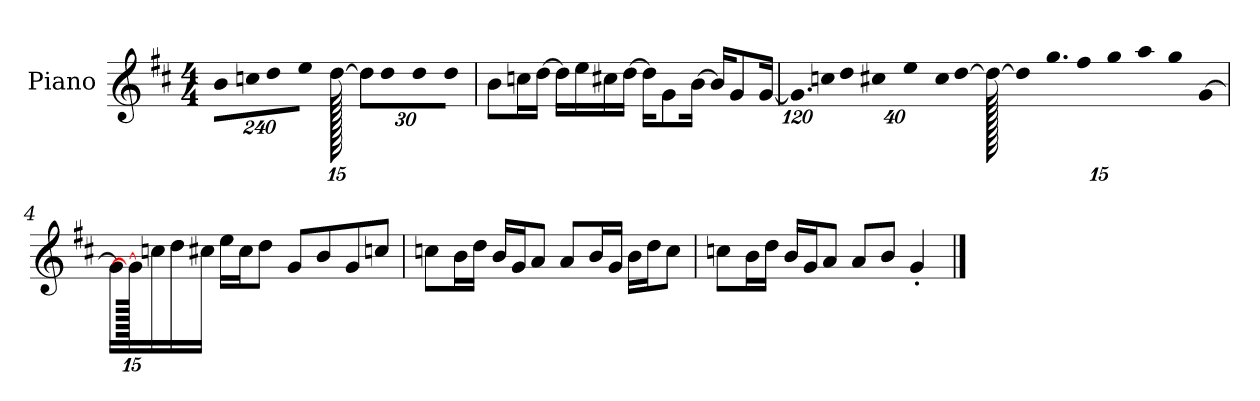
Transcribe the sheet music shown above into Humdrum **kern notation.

**kern
*part1
*staff1
*I"Piano
*I'P-no
*clefG2
*k[f#c#]
*M4/4
*MM90
*Xbrackettup
=1
!LO:N:vis=8
960%137b\L
!LO:N:vis=16
1920%137ccn\K
!LO:N:vis=8
960%137dd\
!LO:N:vis=8
960%137ee\J
[1920dd\
240%17dd\L]
!LO:N:vis=8
960%137dd\
!LO:N:vis=8
960%137dd\
!LO:N:vis=8
960%137dd\J
=2
8b\L
16ccn\L
[16dd\JJ
16dd\LL]
16ee\
16cc#X\
[16dd\JJ
16dd\KL]
8g\
[16b\Jk
16b/KL]
8g/
[16g/Jk
=3
!LO:N:vis=16.
960%103g\LL]
!LO:N:vis=32
640%23ccn\K
!LO:N:vis=16
1920%137dd\
!LO:N:vis=16
1920%137cc#X\
!LO:N:vis=16
1920%137ee\
!LO:N:vis=32
640%23cc#\K
[384%41dd\J
1920dd\_
!LO:N:vis=32
640%23dd\KLL]
!LO:N:vis=16.
960%103gg\
!LO:N:vis=16
1920%137ff#\
!LO:N:vis=16
1920%137gg\
!LO:N:vis=16
1920%137aa\
!LO:N:vis=32
640%23gg\K
[160%17g\J
!!LO:LB:g=z
=4
16g\LL]
960g\_
16ccn\
16dd\
16cc#X\JJ
16ee\LL
16cc#\J
8dd\J
8g/L
8b/
8g/
8ccn/J
=5
8ccn\L
16b\L
16dd\JJ
16b/LL
16g/J
8a/J
8a/L
16b/L
16g/JJ
16b\LL
16dd\J
8cc\J
=6
8ccn\L
16b\L
16dd\JJ
16b/LL
16g/J
8a/J
8a/L
8b/J
4g'/
==
*-
